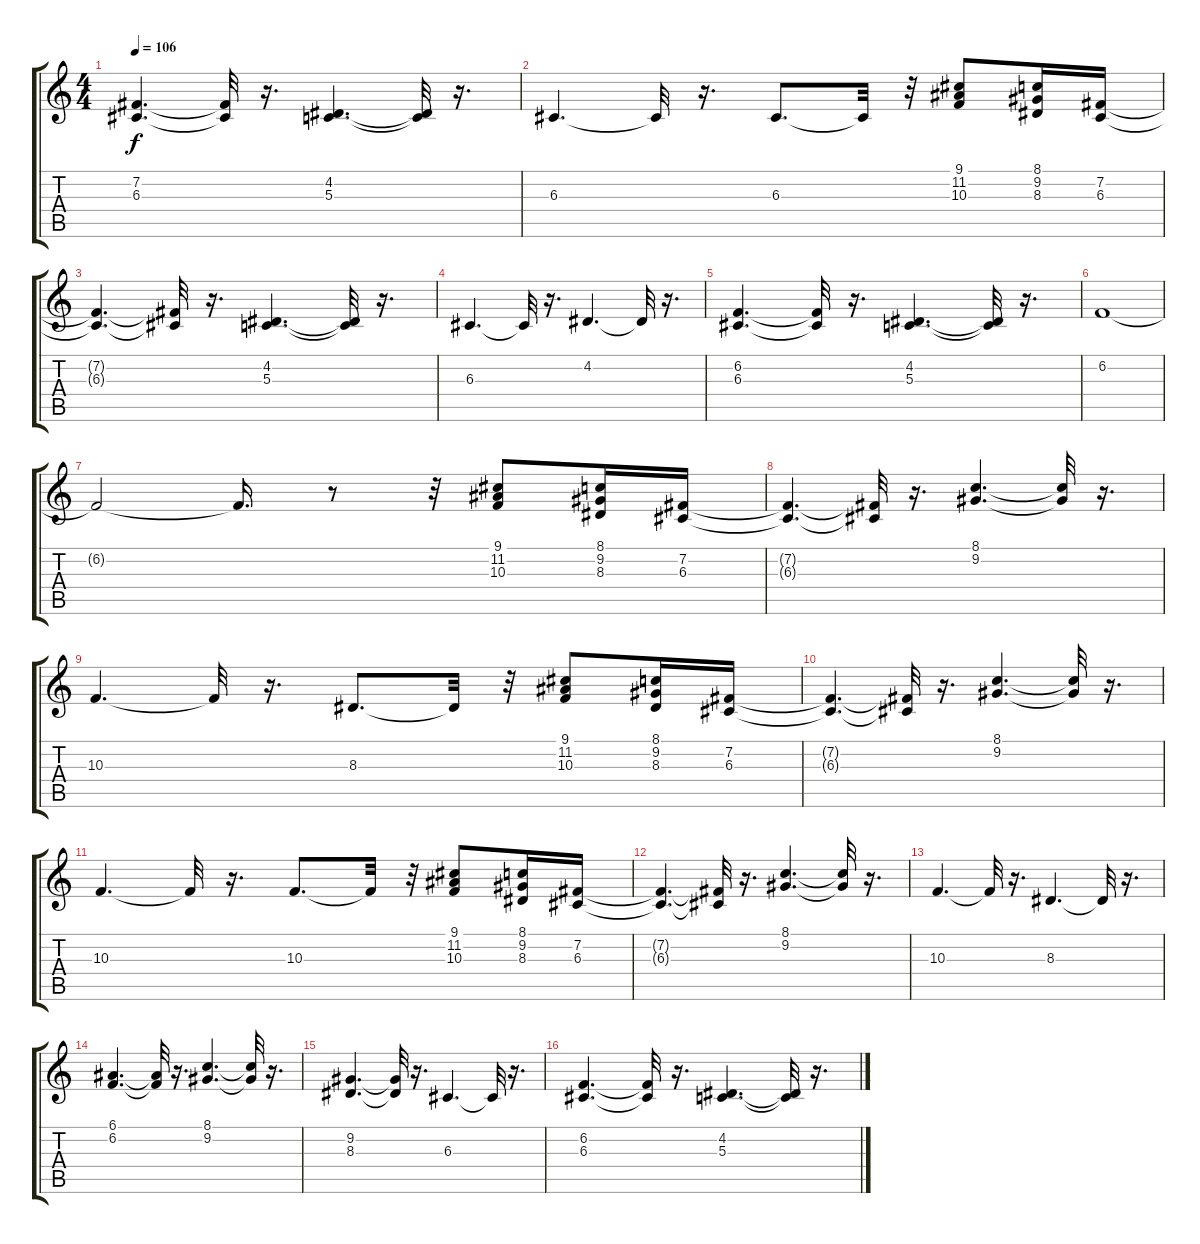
\track "" {instrument acousticgrandpiano}
\staff {score tabs}
\tuning (E4 B3 G3 D3 A2 E2) {hide}
\ts (4 4)
\tempo 106
\clef g2
\ks c
(7.2{t} 6.3{t}).4{d dy f} (7.2{t} 6.3{t}).32 r.16{d} (4.2 5.3).4{d} (4.2{t} 5.3{t}).32 r.16{d} |
6.3.4{d} 6.3{t}.32 r.16{d} 6.3.8{d} 6.3{t}.32 r.32 (9.1 11.2 10.3).8 (8.1 9.2 8.3).16 (7.2 6.3).16 |
(7.2{t} 6.3{t}).4{d} (7.2{t} 6.3{t}).32 r.16{d} (4.2 5.3).4{d} (4.2{t} 5.3{t}).32 r.16{d} |
6.3.4{d} 6.3{t}.32 r.16{d} 4.2.4{d} 4.2{t}.32 r.16{d} |
(6.2 6.3).4{d} (6.2{t} 6.3{t}).32 r.16{d} (4.2 5.3).4{d} (4.2{t} 5.3{t}).32 r.16{d} |
6.2.1 |
6.2{t}.2 6.2{t}.16{d} r.8 r.32 (9.1 11.2 10.3).8 (8.1 9.2 8.3).16 (7.2 6.3).16 |
(7.2{t} 6.3{t}).4{d} (7.2{t} 6.3{t}).32 r.16{d} (8.1 9.2).4{d} (8.1{t} 9.2{t}).32 r.16{d} |
10.3.4{d} 10.3{t}.32 r.16{d} 8.3.8{d} 8.3{t}.32 r.32 (9.1 11.2 10.3).8 (8.1 9.2 8.3).16 (7.2 6.3).16 |
(7.2{t} 6.3{t}).4{d} (7.2{t} 6.3{t}).32 r.16{d} (8.1 9.2).4{d} (8.1{t} 9.2{t}).32 r.16{d} |
10.3.4{d} 10.3{t}.32 r.16{d} 10.3.8{d} 10.3{t}.32 r.32 (9.1 11.2 10.3).8 (8.1 9.2 8.3).16 (7.2 6.3).16 |
(7.2{t} 6.3{t}).4{d} (7.2{t} 6.3{t}).32 r.16{d} (8.1 9.2).4{d} (8.1{t} 9.2{t}).32 r.16{d} |
10.3.4{d} 10.3{t}.32 r.16{d} 8.3.4{d} 8.3{t}.32 r.16{d} |
(6.1 6.2).4{d} (6.1{t} 6.2{t}).32 r.16{d} (8.1 9.2).4{d} (8.1{t} 9.2{t}).32 r.16{d} |
(9.2 8.3).4{d} (9.2{t} 8.3{t}).32 r.16{d} 6.3.4{d} 6.3{t}.32 r.16{d} |
(6.2 6.3).4{d} (6.2{t} 6.3{t}).32 r.16{d} (4.2 5.3).4{d} (4.2{t} 5.3{t}).32 r.16{d}
